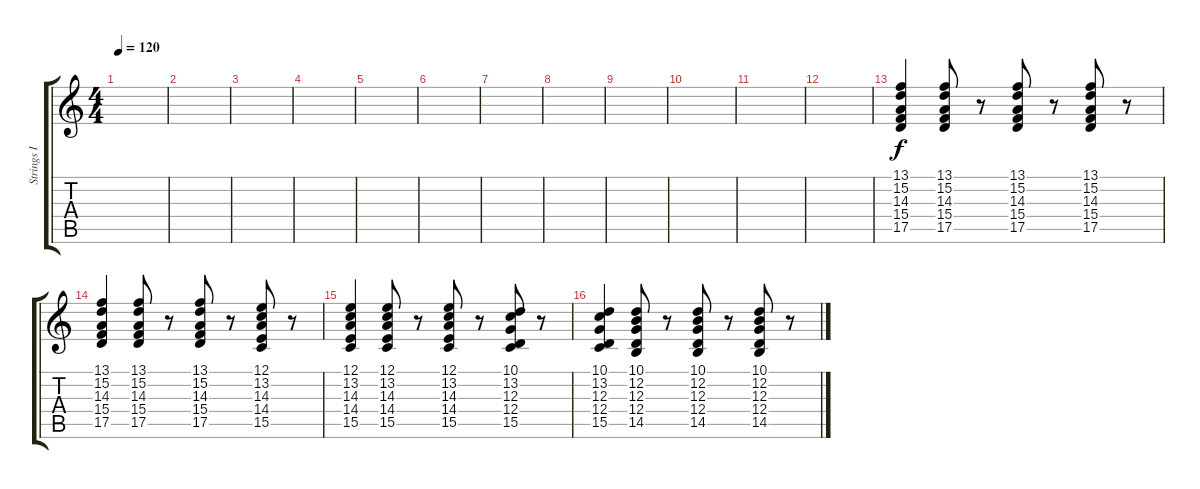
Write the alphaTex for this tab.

\track ("Strings I" "Strings I") {instrument pad8sweep}
\staff {score tabs}
\tuning (E4 B3 G3 D3 A2 E2) {hide}
\ts (4 4)
\tempo 120
\clef g2
\ks c
|
|
|
|
|
|
|
|
|
|
|
|
(13.1 15.2 14.3 15.4 17.5).4 (13.1 15.2 14.3 15.4 17.5).8 r.8 (13.1 15.2 14.3 15.4 17.5).8 r.8 (13.1 15.2 14.3 15.4 17.5).8 r.8 |
(13.1 15.2 14.3 15.4 17.5).4 (13.1 15.2 14.3 15.4 17.5).8 r.8 (13.1 15.2 14.3 15.4 17.5).8 r.8 (12.1 13.2 14.3 14.4 15.5).8 r.8 |
(12.1 13.2 14.3 14.4 15.5).4 (12.1 13.2 14.3 14.4 15.5).8 r.8 (12.1 13.2 14.3 14.4 15.5).8 r.8 (10.1 13.2 12.3 12.4 15.5).8 r.8 |
(10.1 13.2 12.3 12.4 15.5).4 (10.1 12.2 12.3 12.4 14.5).8 r.8 (10.1 12.2 12.3 12.4 14.5).8 r.8 (10.1 12.2 12.3 12.4 14.5).8 r.8
